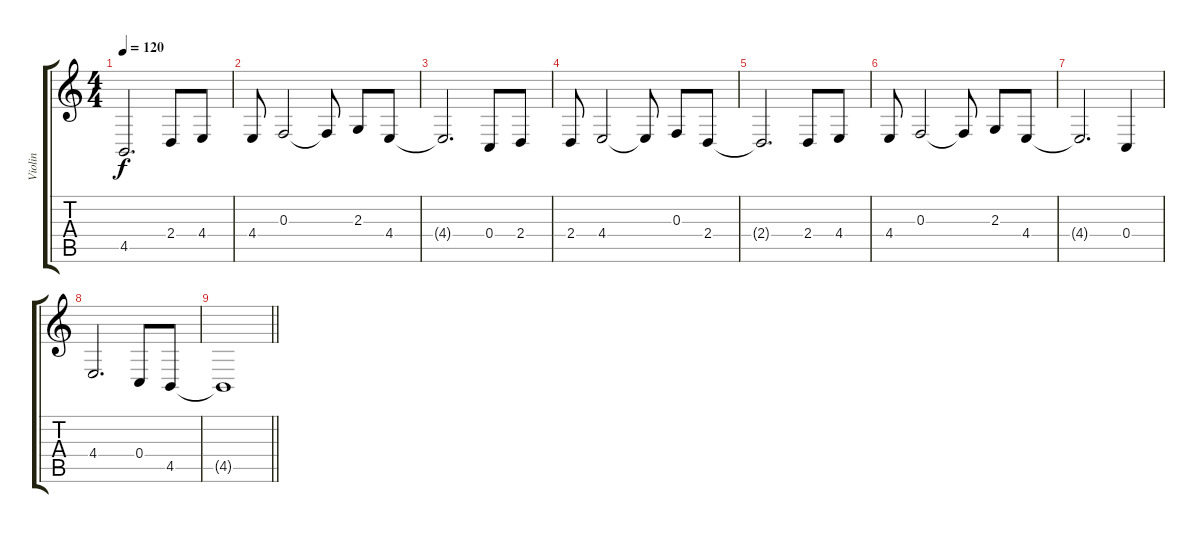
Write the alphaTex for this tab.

\track ("Violin" "Violin") {instrument violin}
\staff {score tabs}
\tuning (D4 A3 F3 C3 G2 D2) {hide}
\ts (4 4)
\tempo 120
\clef g2
\ks c
4.5{t}.2{d dy f} 2.4.8 4.4.8 |
4.4.8 0.3.2 0.3{t}.8 2.3.8 4.4.8 |
4.4{t}.2{d} 0.4.8 2.4.8 |
2.4.8 4.4.2 4.4{t}.8 0.3.8 2.4.8 |
2.4{t}.2{d} 2.4.8 4.4.8 |
4.4.8 0.3.2 0.3{t}.8 2.3.8 4.4.8 |
4.4{t}.2{d} 0.4.4 |
4.4.2{d} 0.4.8 4.5.8 |
\barLineRight lightlight
4.5{t}.1
